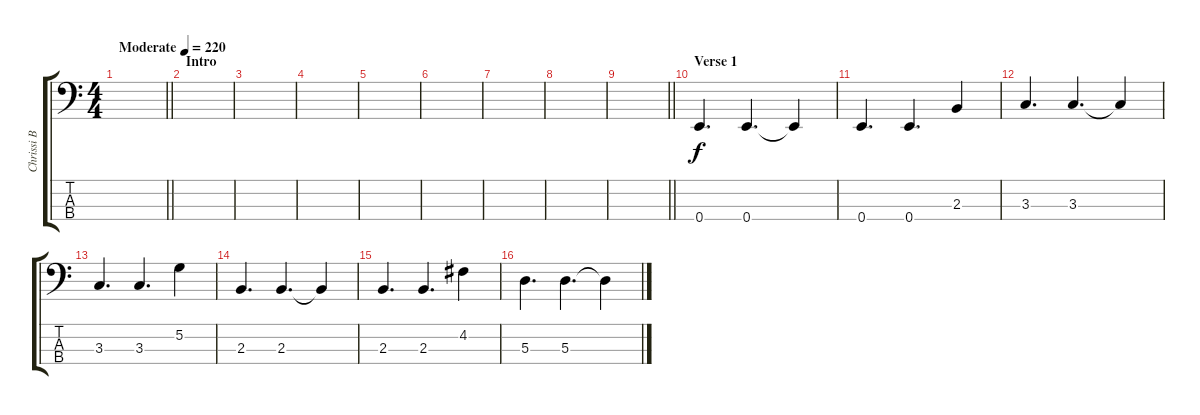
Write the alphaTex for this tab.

\track ("Chrissi B" "Chrissi B") {instrument electricbassfinger}
\staff {score tabs}
\tuning (G2 D2 A1 E1) {hide}
\ts (4 4)
\tempo (220 "Moderate")
\clef f4
\barLineRight lightlight
\ks c
|
\section ("" "Intro")
|
|
|
|
|
|
|
\barLineRight lightlight
|
\section ("" "Verse 1")
0.4.4{d} 0.4.4{d} 0.4{t}.4 |
0.4.4{d} 0.4.4{d} 2.3.4 |
3.3.4{d} 3.3.4{d} 3.3{t}.4 |
3.3.4{d} 3.3.4{d} 5.2.4 |
2.3.4{d} 2.3.4{d} 2.3{t}.4 |
2.3.4{d} 2.3.4{d} 4.2.4 |
5.3.4{d} 5.3.4{d} 5.3{t}.4
